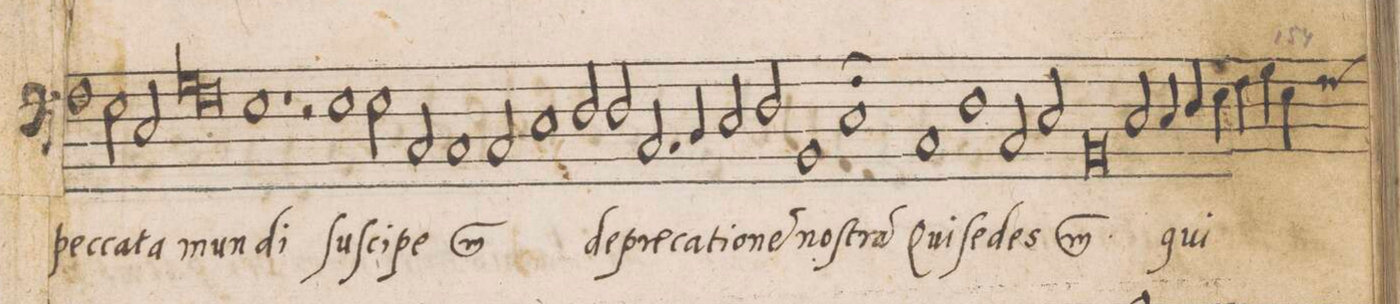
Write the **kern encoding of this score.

**kern	**text
*I"BASSVS	*
*clefF5	*
*k[]	*
*met(C|)	*
*M2/1	*
1F	pec-
=92-	=92-
2E\	-ca-
2C/	-ta
*lig	*
1G	mun-
=93-	=93-
1F	.
*Xlig	*
1E	-di
=94-	=94-
1rF	.
2rD	.
1E\	ſu-
=95-	=95-
2E\	-ſci-
2AA/	-pe
*	*ij
1AA/	ſu-
=96-	=96-
2AA/	-ſci-
1C	-pe
*	*Xij
=97-	=97-
2D/	de-
2D/	-pre-
2.AA/	-ca-
4BB/ny	-ti-
=98-	=98-
2C/	-o-
2D/	-ne(m)
1GG	noſ-
=99-	=99-
1C;	-tra(m)
1AA	Qui
=100-	=100-
1D	ſe-
2AA/	-des
*	*ij
2C/	qui
=101-	=101-
0GG	ſe-
=102-	=102-
2C/	-des
*	*Xij
4C/	qui
4D/	.
4E\	.
4F\	.
4G\	.
*custos:F	*
4E\	.
*-	*-
